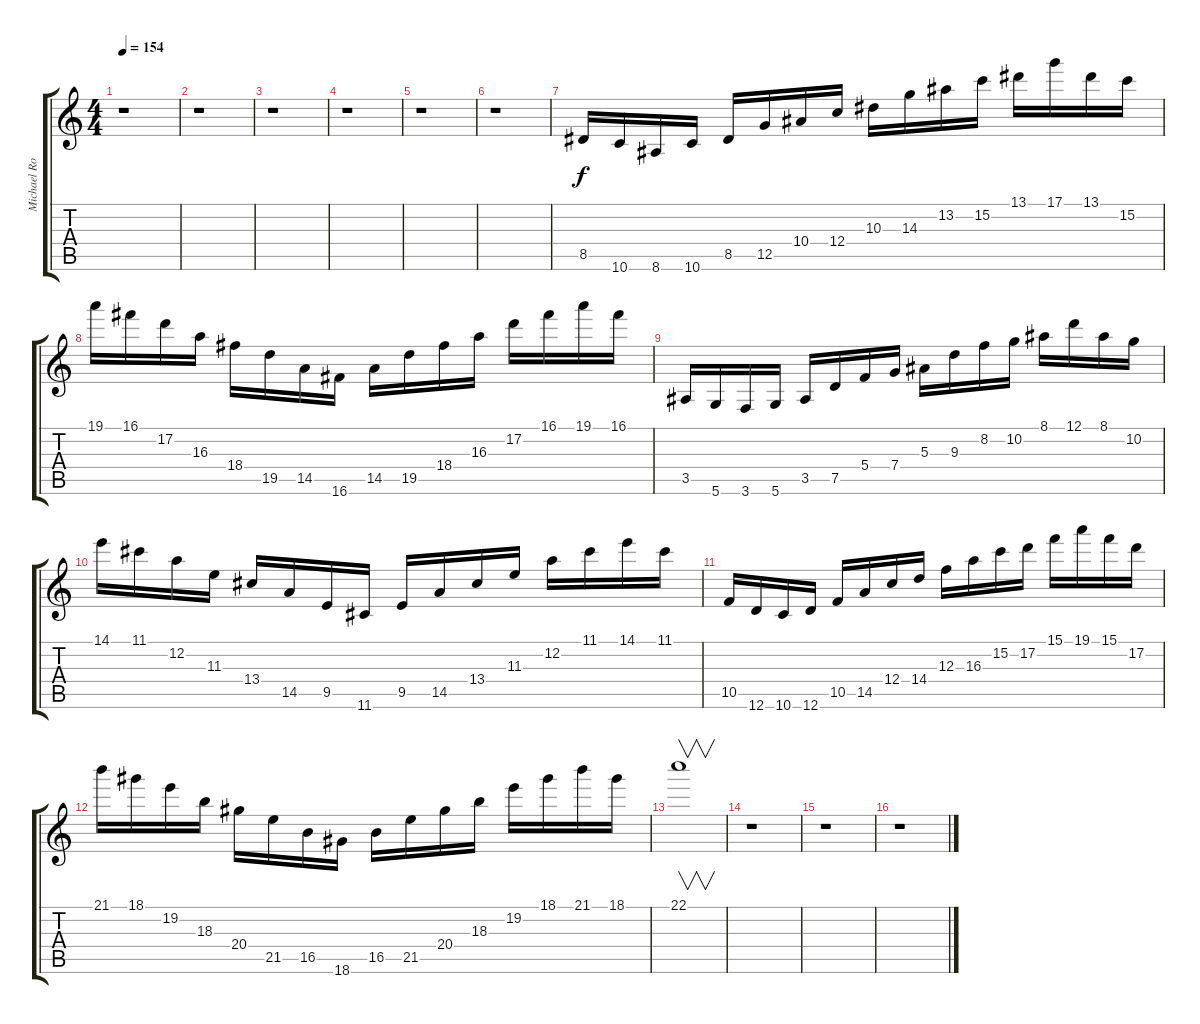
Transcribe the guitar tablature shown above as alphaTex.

\track ("Michael Romeo solo" "Michael Ro") {instrument distortionguitar}
\staff {score tabs}
\tuning (D4 A3 F3 C3 G2 D2) {hide}
\ts (4 4)
\tempo 154
\clef g2
\ks c
r.1{dy f} |
r.1 |
r.1 |
r.1 |
r.1 |
r.1 |
8.5.16 10.6.16 8.6.16 10.6.16 8.5.16 12.5.16 10.4.16 12.4.16 10.3.16 14.3.16 13.2.16 15.2.16 13.1.16 17.1.16 13.1.16 15.2.16 |
19.1.16 16.1.16 17.2.16 16.3.16 18.4.16 19.5.16 14.5.16 16.6.16 14.5.16 19.5.16 18.4.16 16.3.16 17.2.16 16.1.16 19.1.16 16.1.16 |
3.5.16 5.6.16 3.6.16 5.6.16 3.5.16 7.5.16 5.4.16 7.4.16 5.3.16 9.3.16 8.2.16 10.2.16 8.1.16 12.1.16 8.1.16 10.2.16 |
14.1.16 11.1.16 12.2.16 11.3.16 13.4.16 14.5.16 9.5.16 11.6.16 9.5.16 14.5.16 13.4.16 11.3.16 12.2.16 11.1.16 14.1.16 11.1.16 |
10.5.16 12.6.16 10.6.16 12.6.16 10.5.16 14.5.16 12.4.16 14.4.16 12.3.16 16.3.16 15.2.16 17.2.16 15.1.16 19.1.16 15.1.16 17.2.16 |
21.1.16 18.1.16 19.2.16 18.3.16 20.4.16 21.5.16 16.5.16 18.6.16 16.5.16 21.5.16 20.4.16 18.3.16 19.2.16 18.1.16 21.1.16 18.1.16 |
22.1.1{v} |
r.1 |
r.1 |
r.1
